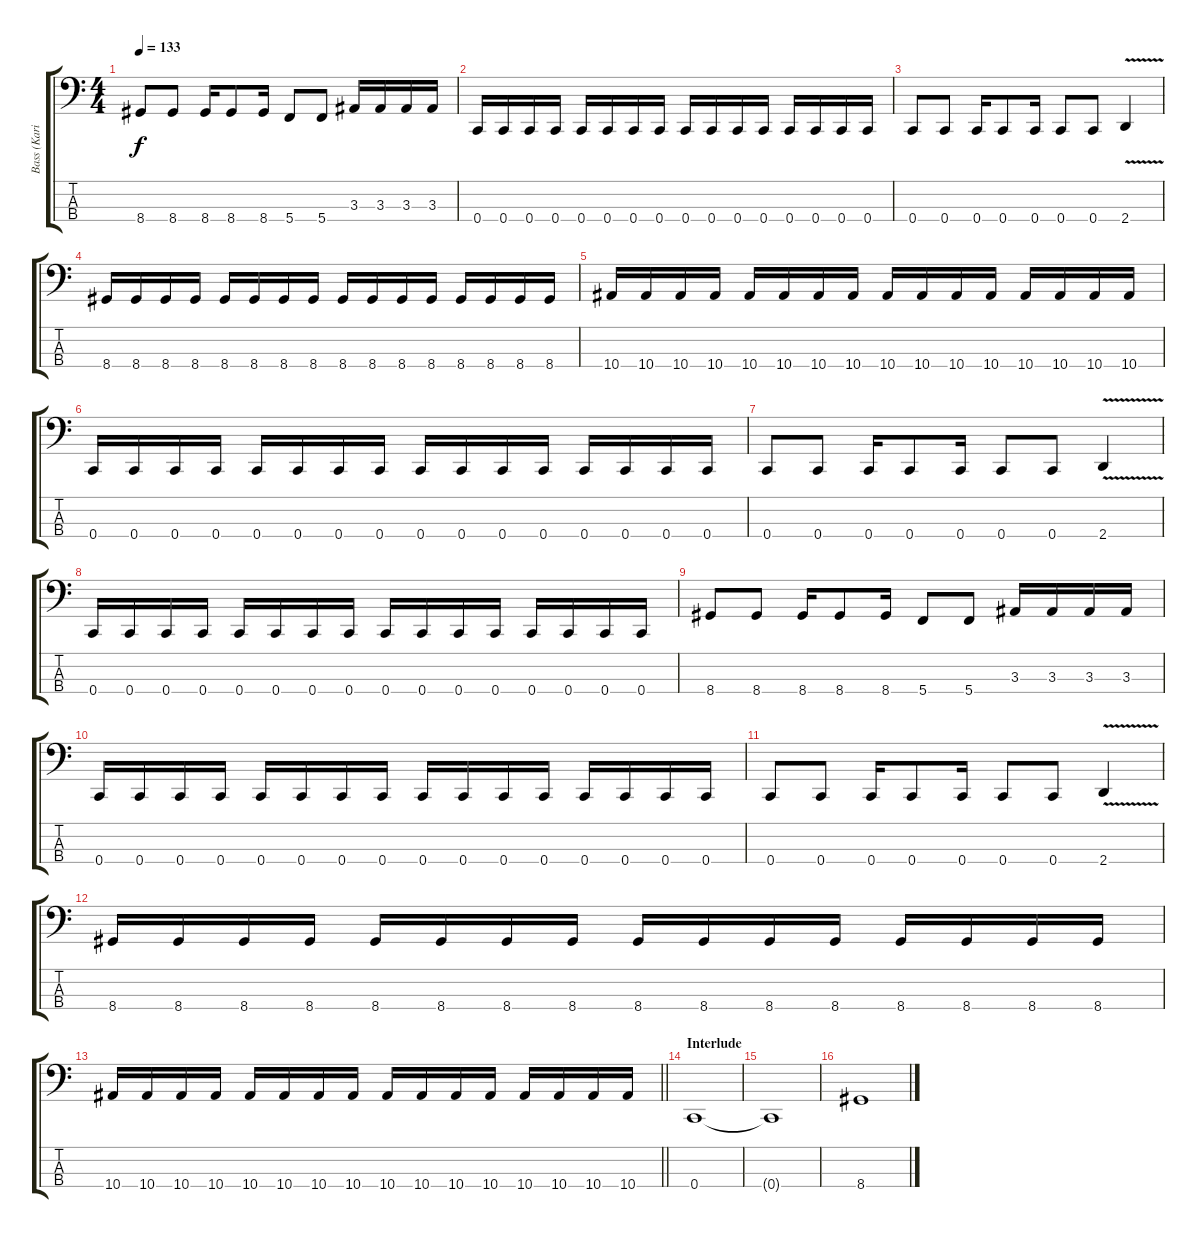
\track ("Bass (Karin)" "Bass (Kari") {instrument electricbasspick}
\staff {score tabs}
\tuning (F2 C2 G1 C1) {hide}
\ts (4 4)
\tempo 133
\clef f4
\ks c
8.4.8{dy f} 8.4.8 8.4.16 8.4.8 8.4.16 5.4.8 5.4.8 3.3.16 3.3.16 3.3.16 3.3.16 |
0.4.16 0.4.16 0.4.16 0.4.16 0.4.16 0.4.16 0.4.16 0.4.16 0.4.16 0.4.16 0.4.16 0.4.16 0.4.16 0.4.16 0.4.16 0.4.16 |
0.4.8 0.4.8 0.4.16 0.4.8 0.4.16 0.4.8 0.4.8 2.4{v}.4 |
8.4.16 8.4.16 8.4.16 8.4.16 8.4.16 8.4.16 8.4.16 8.4.16 8.4.16 8.4.16 8.4.16 8.4.16 8.4.16 8.4.16 8.4.16 8.4.16 |
10.4.16 10.4.16 10.4.16 10.4.16 10.4.16 10.4.16 10.4.16 10.4.16 10.4.16 10.4.16 10.4.16 10.4.16 10.4.16 10.4.16 10.4.16 10.4.16 |
0.4.16 0.4.16 0.4.16 0.4.16 0.4.16 0.4.16 0.4.16 0.4.16 0.4.16 0.4.16 0.4.16 0.4.16 0.4.16 0.4.16 0.4.16 0.4.16 |
0.4.8 0.4.8 0.4.16 0.4.8 0.4.16 0.4.8 0.4.8 2.4{v}.4 |
0.4.16 0.4.16 0.4.16 0.4.16 0.4.16 0.4.16 0.4.16 0.4.16 0.4.16 0.4.16 0.4.16 0.4.16 0.4.16 0.4.16 0.4.16 0.4.16 |
8.4.8 8.4.8 8.4.16 8.4.8 8.4.16 5.4.8 5.4.8 3.3.16 3.3.16 3.3.16 3.3.16 |
0.4.16 0.4.16 0.4.16 0.4.16 0.4.16 0.4.16 0.4.16 0.4.16 0.4.16 0.4.16 0.4.16 0.4.16 0.4.16 0.4.16 0.4.16 0.4.16 |
0.4.8 0.4.8 0.4.16 0.4.8 0.4.16 0.4.8 0.4.8 2.4{v}.4 |
8.4.16 8.4.16 8.4.16 8.4.16 8.4.16 8.4.16 8.4.16 8.4.16 8.4.16 8.4.16 8.4.16 8.4.16 8.4.16 8.4.16 8.4.16 8.4.16 |
\barLineRight lightlight
10.4.16 10.4.16 10.4.16 10.4.16 10.4.16 10.4.16 10.4.16 10.4.16 10.4.16 10.4.16 10.4.16 10.4.16 10.4.16 10.4.16 10.4.16 10.4.16 |
\section ("" "Interlude")
0.4.1 |
0.4{t}.1 |
8.4.1
